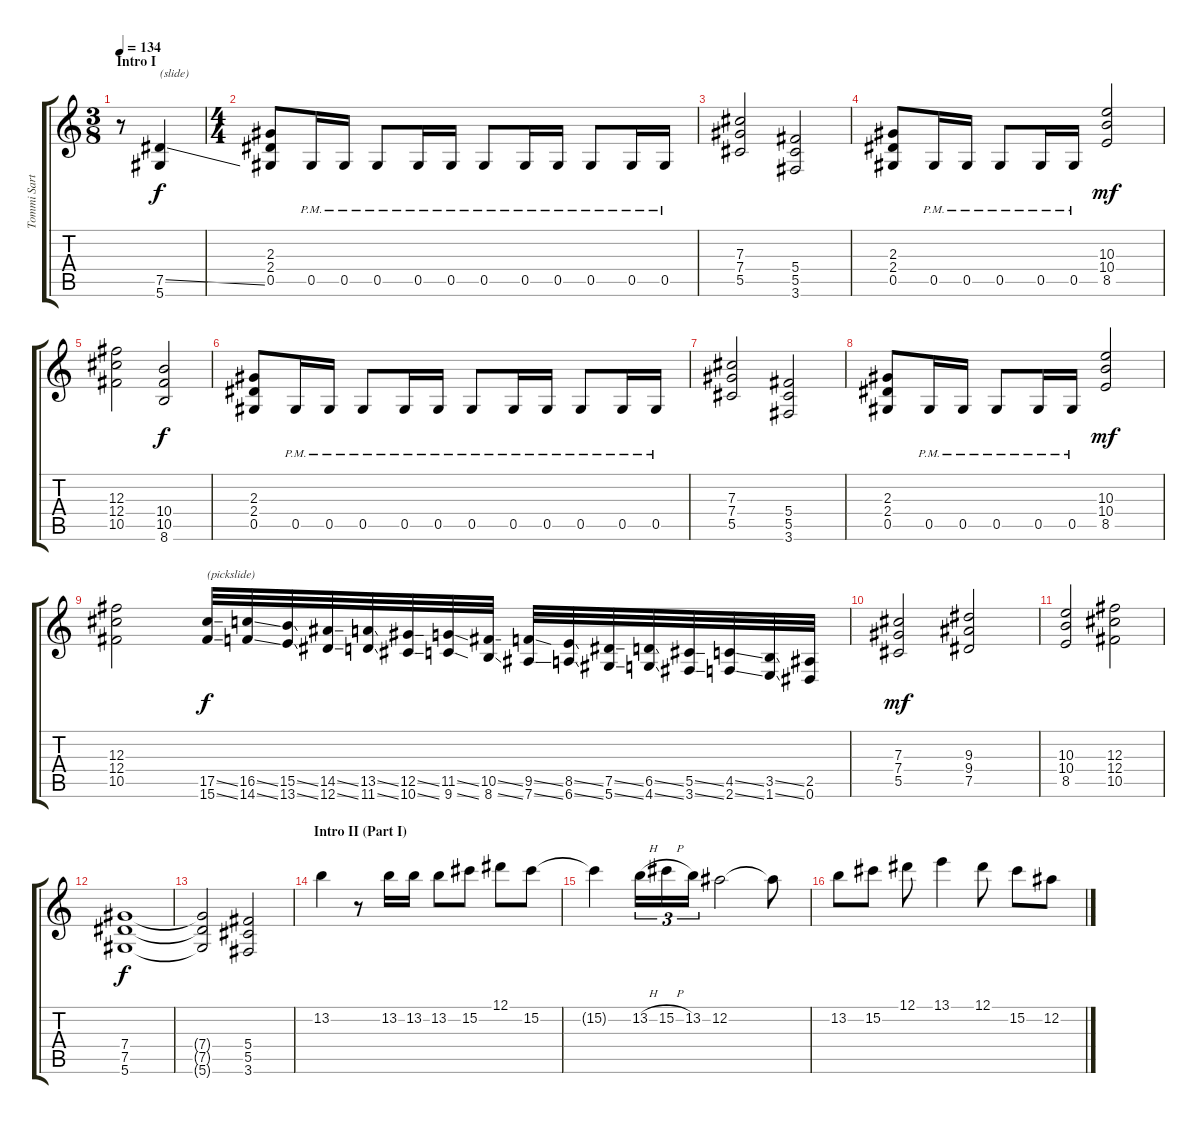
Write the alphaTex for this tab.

\track ("Tommi Sartanen - Guitar I" "Tommi Sart") {instrument distortionguitar}
\staff {score tabs}
\tuning (Eb4 Bb3 Gb3 Db3 Ab2 Eb2) {hide}
\ts (3 8)
\section ("" "Intro I")
\tempo 134
\clef g2
\ks c
r.8{dy f instrument distortionguitar} (7.5{ss} 5.6).4{txt "(slide)"} |
\ts (4 4)
(2.3 2.4 0.5).8 0.5{pm}.16 0.5{pm}.16 0.5{pm}.8 0.5{pm}.16 0.5{pm}.16 0.5{pm}.8 0.5{pm}.16 0.5{pm}.16 0.5{pm}.8 0.5{pm}.16 0.5{pm}.16 |
(7.3 7.4 5.5).2 (5.4 5.5 3.6).2 |
(2.3 2.4 0.5).8 0.5{pm}.16 0.5{pm}.16 0.5{pm}.8 0.5{pm}.16 0.5{pm}.16 (10.3 10.4 8.5).2{dy mf} |
(12.3 12.4 10.5).2 (10.4 10.5 8.6).2{dy f} |
(2.3 2.4 0.5).8 0.5{pm}.16 0.5{pm}.16 0.5{pm}.8 0.5{pm}.16 0.5{pm}.16 0.5{pm}.8 0.5{pm}.16 0.5{pm}.16 0.5{pm}.8 0.5{pm}.16 0.5{pm}.16 |
(7.3 7.4 5.5).2 (5.4 5.5 3.6).2 |
(2.3 2.4 0.5).8 0.5{pm}.16 0.5{pm}.16 0.5{pm}.8 0.5{pm}.16 0.5{pm}.16 (10.3 10.4 8.5).2{dy mf} |
(12.3 12.4 10.5).2 (17.5{ss} 15.6{ss}).32{txt "(pickslide)" dy f} (16.5{ss} 14.6{ss}).32 (15.5{ss} 13.6{ss}).32 (14.5{ss} 12.6{ss}).32 (13.5{ss} 11.6{ss}).32 (12.5{ss} 10.6{ss}).32 (11.5{ss} 9.6{ss}).32 (10.5{ss} 8.6{ss}).32 (9.5{ss} 7.6{ss}).32 (8.5{ss} 6.6{ss}).32 (7.5{ss} 5.6{ss}).32 (6.5{ss} 4.6{ss}).32 (5.5{ss} 3.6{ss}).32 (4.5{ss} 2.6{ss}).32 (3.5{ss} 1.6{ss}).32 (2.5 0.6).32 |
(7.3 7.4 5.5).2{dy mf} (9.3 9.4 7.5).2 |
(10.3 10.4 8.5).2 (12.3 12.4 10.5).2 |
(7.4 7.5 5.6).1{dy f} |
(7.4{t} 7.5{t} 5.6{t}).2 (5.4 5.5 3.6).2 |
\section ("" "Intro II (Part I)")
13.2.4{volume 13} r.8 13.2.16 13.2.16 13.2.8 15.2.8 12.1.8 15.2.8 |
15.2{t}.4 13.2{h}.16{tu (3 2)} 15.2{h}.16{tu (3 2)} 13.2.16{tu (3 2)} 12.2.2 12.2{t}.8 |
13.2.8 15.2.8 12.1.8 13.1.4 12.1.8 15.2.8 12.2.8
